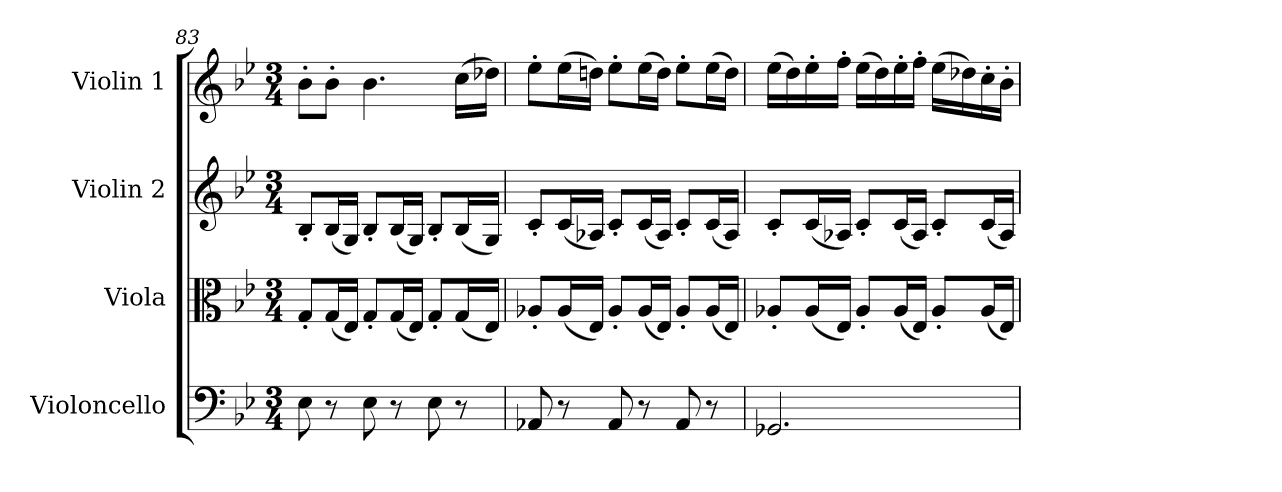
**kern	**kern	**kern	**kern
*part4	*part3	*part2	*part1
*staff4	*staff3	*staff2	*staff1
*I"Violoncello	*I"Viola	*I"Violin 2	*I"Violin 1
*I'Vc	*I'Vla	*I'Vln	*I'Vln
*clefF4	*clefC3	*clefG2	*clefG2
*k[b-e-]	*k[b-e-]	*k[b-e-]	*k[b-e-]
*M3/4	*M3/4	*M3/4	*M3/4
=83	=83	=83	=83
8E-\	8G'/L	8B-'/L	8b-'\L
8r	(<16G/L	(<16B-/L	8b-'\J
.	16E-/JJ)	16G/JJ)	.
8E-\	8G'/L	8B-'/L	4.b-\
8r	(<16G/L	(<16B-/L	.
.	16E-/JJ)	16G/JJ)	.
8E-\	8G'/L	8B-'/L	.
8r	(<16G/L	(<16B-/L	(>16cc\LL
.	16E-/JJ)	16G/JJ)	16dd-X\JJ)
=84	=84	=84	=84
8AA-X/	8A-X'/L	8c'/L	8ee-'\L
8r	(<16A-/L	(<16c/L	(>16ee-\L
.	16E-/JJ)	16A-X/JJ)	16ddn\JJ)
8AA-/	8A-'/L	8c'/L	8ee-'\L
8r	(<16A-/L	(<16c/L	(>16ee-\L
.	16E-/JJ)	16A-/JJ)	16dd\JJ)
8AA-/	8A-'/L	8c'/L	8ee-'\L
8r	(<16A-/L	(<16c/L	(>16ee-\L
.	16E-/JJ)	16A-/JJ)	16dd\JJ)
!!LO:LB:g=z
=85	=85	=85	=85
2.GG-X/	8A-X'/L	8c'/L	(>16ee-\LL
.	.	.	16dd\)
.	(<16A-/L	(<16c/L	16ee-'\
.	16E-/JJ)	16A-X/JJ)	16ff'\JJ
.	8A-'/L	8c'/L	(>16ee-\LL
.	.	.	16dd\)
.	(<16A-/L	(<16c/L	16ee-'\
.	16E-/JJ)	16A-/JJ)	16ff'\JJ
.	8A-'/L	8c'/L	(>16ee-\LL
.	.	.	16dd-X\)
.	(<16A-/L	(<16c/L	16cc'\
.	16E-/JJ)	16A-/JJ)	16b-'\JJ
=	=	=	=
*-	*-	*-	*-
